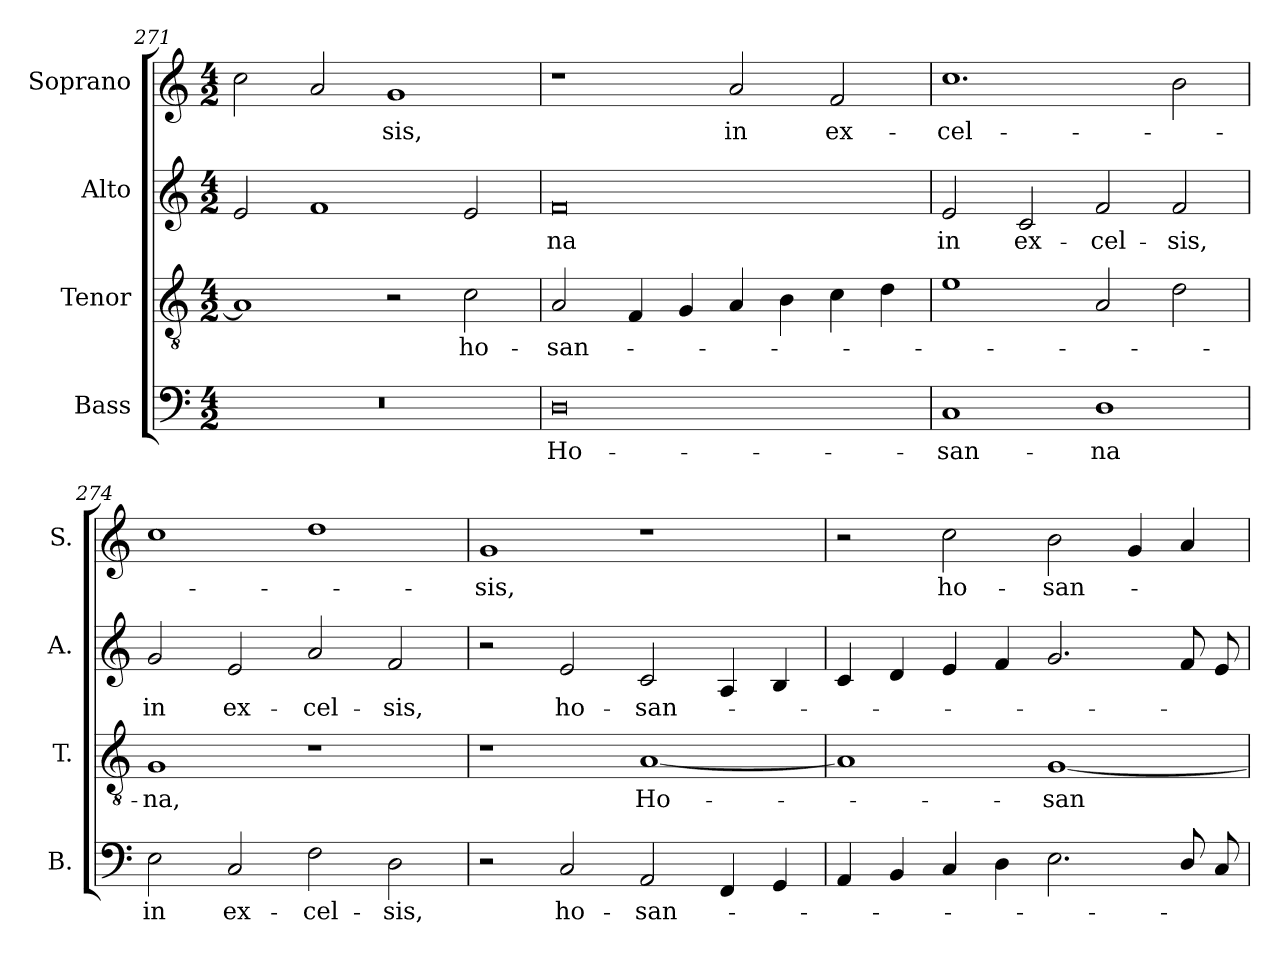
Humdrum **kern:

**kern	**text	**kern	**text	**kern	**text	**kern	**text
*part4	*part4	*part3	*part3	*part2	*part2	*part1	*part1
*staff4	*staff4	*staff3	*staff3	*staff2	*staff2	*staff1	*staff1
*I"Bass	*	*I"Tenor	*	*I"Alto	*	*I"Soprano	*
*I'B.	*	*I'T.	*	*I'A.	*	*I'S.	*
*clefF4	*	*clefGv2	*	*clefG2	*	*clefG2	*
*	*	*ITrd7c12	*	*	*	*	*
*k[]	*	*k[]	*	*k[]	*	*k[]	*
*C:	*	*C:	*	*C:	*	*C:	*
*M4/2	*	*M4/2	*	*M4/2	*	*M4/2	*
=271	=271	=271	=271	=271	=271	=271	=271
!LO:N:vis=1	!	!	!	!	!	!	!
0r	.	1AAi]	.	2ei/	.	2cci\	.
.	.	.	.	1fi	.	2ai/	.
!	!	!	!	!	!	!	!LO:LY:b:color=#000000
.	.	2r	.	.	.	1gi	-sis,
!	!	!	!LO:LY:b:color=#000000	!	!	!	!
.	.	2Ci\	ho-	2ei/	.	.	.
=272	=272	=272	=272	=272	=272	=272	=272
!	!LO:LY:b:color=#000000	!	!	!	!	!	!
!	!	!	!LO:LY:b:color=#000000	!	!	!	!
!	!	!	!	!	!LO:LY:b:color=#000000	!	!
0Di	Ho-	2AAi/	-san-	0fi	-na	1r	.
.	.	4FFi/	.	.	.	.	.
.	.	4GGi/	.	.	.	.	.
!	!	!	!	!	!	!	!LO:LY:b:color=#000000
.	.	4AAi/	.	.	.	2ai/	in
.	.	4BBi\	.	.	.	.	.
!	!	!	!	!	!	!	!LO:LY:b:color=#000000
.	.	4Ci\	.	.	.	2fi/	ex-
.	.	4Di\	.	.	.	.	.
=273	=273	=273	=273	=273	=273	=273	=273
!	!LO:LY:b:color=#000000	!	!	!	!	!	!
!	!	!	!	!	!LO:LY:b:color=#000000	!	!
!	!	!	!	!	!	!	!LO:LY:b:color=#000000
1Ci	-san-	1Ei	.	2ei/	in	1.cci	-cel-
!	!	!	!	!	!LO:LY:b:color=#000000	!	!
.	.	.	.	2ci/	ex-	.	.
!	!LO:LY:b:color=#000000	!	!	!	!	!	!
!	!	!	!	!	!LO:LY:b:color=#000000	!	!
1Di	-na	2AAi/	.	2fi/	-cel-	.	.
!	!	!	!	!	!LO:LY:b:color=#000000	!	!
.	.	2Di\	.	2fi/	-sis,	2bi\	.
=274	=274	=274	=274	=274	=274	=274	=274
!	!LO:LY:b:color=#000000	!	!	!	!	!	!
!	!	!	!LO:LY:b:color=#000000	!	!	!	!
!	!	!	!	!	!LO:LY:b:color=#000000	!	!
2Ei\	in	1GGi	-na,	2gi/	in	1cci	.
!	!LO:LY:b:color=#000000	!	!	!	!	!	!
!	!	!	!	!	!LO:LY:b:color=#000000	!	!
2Ci/	ex-	.	.	2ei/	ex-	.	.
!	!LO:LY:b:color=#000000	!	!	!	!	!	!
!	!	!	!	!	!LO:LY:b:color=#000000	!	!
2Fi\	-cel-	1r	.	2ai/	-cel-	1ddi	.
!	!LO:LY:b:color=#000000	!	!	!	!	!	!
!	!	!	!	!	!LO:LY:b:color=#000000	!	!
2Di\	-sis,	.	.	2fi/	-sis,	.	.
!!LO:PB:g=z
=275	=275	=275	=275	=275	=275	=275	=275
!	!	!	!	!	!	!	!LO:LY:b:color=#000000
2r	.	1r	.	2r	.	1gi	-sis,
!	!LO:LY:b:color=#000000	!	!	!	!	!	!
!	!	!	!	!	!LO:LY:b:color=#000000	!	!
2Ci/	ho-	.	.	2ei/	ho-	.	.
!	!LO:LY:b:color=#000000	!	!	!	!	!	!
!	!	!	!LO:LY:b:color=#000000	!	!	!	!
!	!	!	!	!	!LO:LY:b:color=#000000	!	!
2AAi/	-san-	[1AAi	Ho-	2ci/	-san-	1r	.
4FFi/	.	.	.	4Ai/	.	.	.
4GGi/	.	.	.	4Bi/	.	.	.
=276	=276	=276	=276	=276	=276	=276	=276
4AAi/	.	1AAi]	.	4ci/	.	2r	.
4BBi/	.	.	.	4di/	.	.	.
!	!	!	!	!	!	!	!LO:LY:b:color=#000000
4Ci/	.	.	.	4ei/	.	2cci\	ho-
4Di\	.	.	.	4fi/	.	.	.
!	!	!	!LO:LY:b:color=#000000	!	!	!	!
!	!	!	!	!	!	!	!LO:LY:b:color=#000000
2.Ei\	.	[1GGi	-san-	2.gi/	.	2bi\	-san-
.	.	.	.	.	.	4gi/	.
8Di/	.	.	.	8fi/	.	4ai/	.
8Ci/	.	.	.	8ei/	.	.	.
=	=	=	=	=	=	=	=
*-	*-	*-	*-	*-	*-	*-	*-
